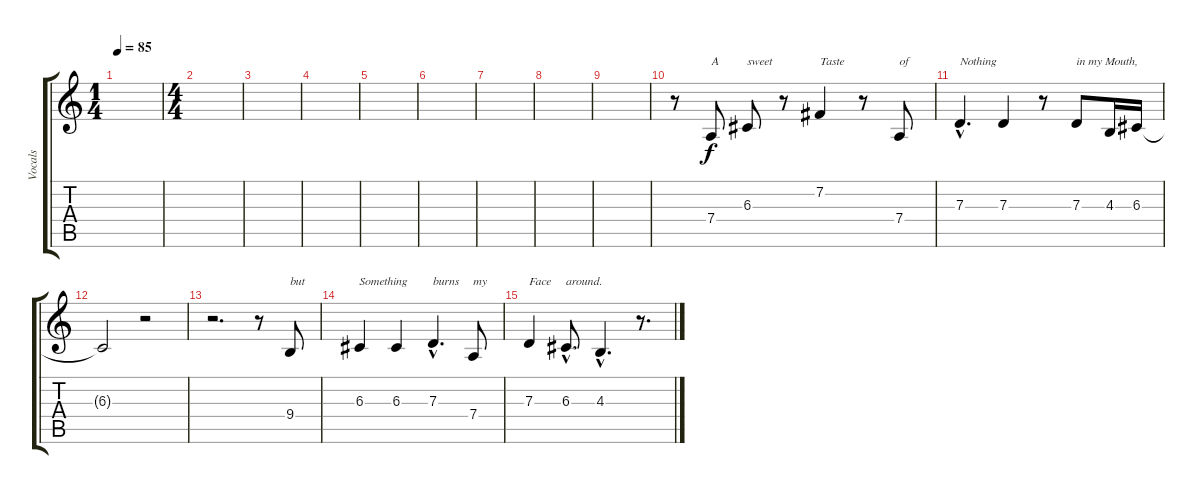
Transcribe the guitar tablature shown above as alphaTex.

\track ("Vocals" "Vocals") {instrument lead6voice}
\staff {score tabs}
\tuning (E4 B3 G3 D3 A2 E2) {hide}
\ts (1 4)
\tempo 85
\clef g2
\ks c
|
\ts (4 4)
|
|
|
|
|
|
|
|
r.8 7.4.8{txt "A"} 6.3.8{txt "sweet"} r.8 7.2.4{txt "Taste"} r.8 7.4.8{txt "of"} |
7.3{hac}.4{d txt "Nothing"} 7.3.4 r.8 7.3.8{txt "in my Mouth,"} 4.3.16 6.3.16 |
6.3{t}.2 r.2 |
r.2{d} r.8 9.4.8{txt "but"} |
6.3.4{txt "Something"} 6.3.4 7.3{hac}.4{d txt "burns"} 7.4.8{txt "my"} |
7.3.4{txt "Face"} 6.3{hac}.8{d txt "around."} 4.3{hac}.4{d} r.8{d}
